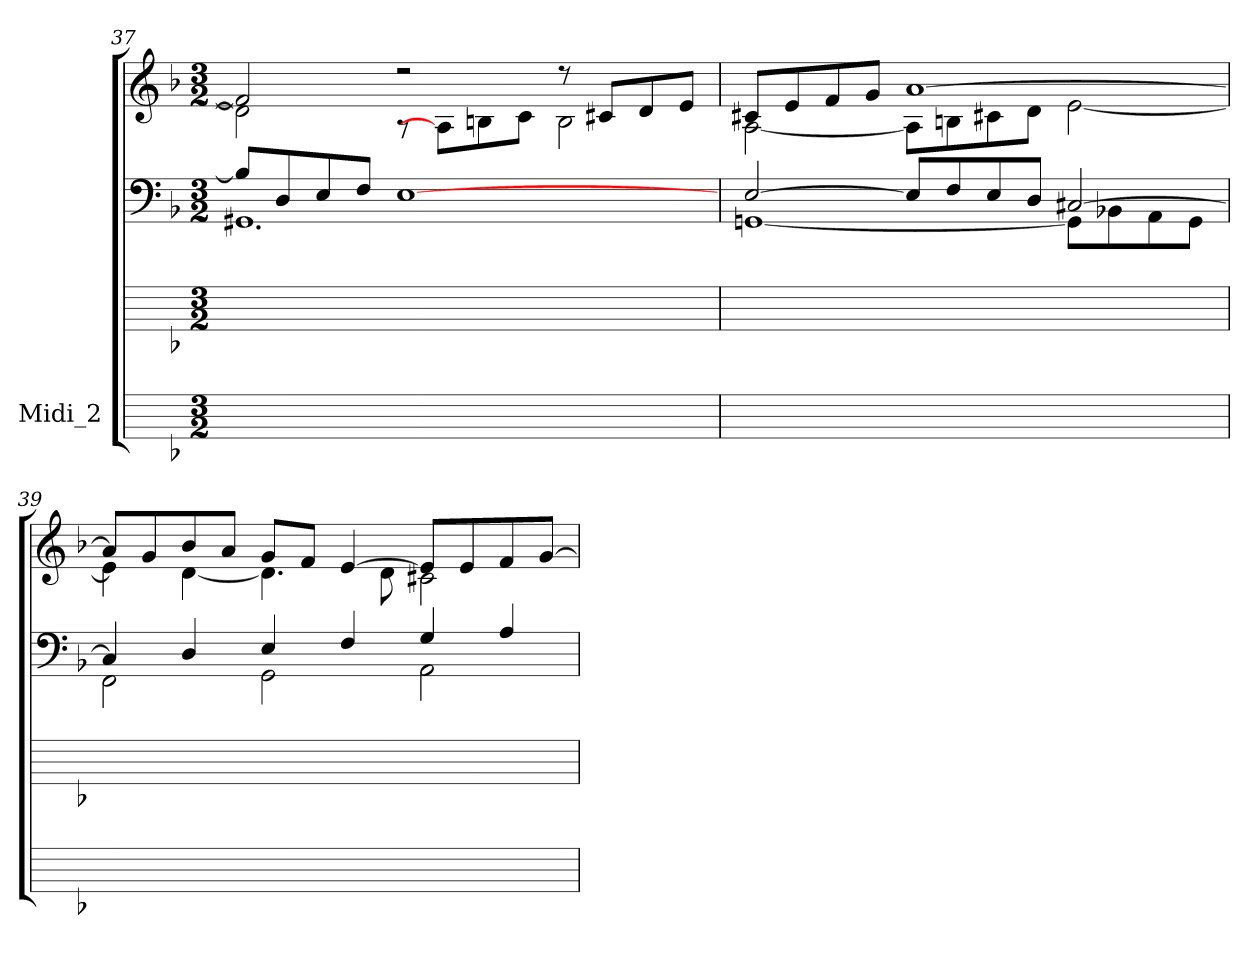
**kern	**kern	**kern	**kern
*part1	*part1	*part1	*part1
*staff4	*staff3	*staff2	*staff1
*I"Midi_2	*	*	*
!!LO:LB:g=z
*	*	*clefF4	*clefG2
*k[b-]	*k[b-]	*k[b-]	*k[b-]
*F:	*F:	*F:	*F:
*M3/2	*M3/2	*M3/2	*M3/2
=37	=37	=37	=37
*	*	*^	*^
1.ryy	1.ryy	8B/L]	1.GG#X\	2f/]	2d\]
.	.	8D/	.	.	.
.	.	8E/	.	.	.
.	.	8F/J	.	.	.
.	.	[1E/	.	2r	8r
.	.	.	.	.	8AL]
.	.	.	.	.	8Bn
.	.	.	.	.	8cJ
.	.	.	.	8r	2B\
.	.	.	.	8c#X/L	.
.	.	.	.	8d/	.
.	.	.	.	8e/J	.
=38	=38	=38	=38	=38	=38
1.ryy	1.ryy	[2E/	[1GGn\	8c#XL	[2A\
.	.	.	.	8e/	.
.	.	.	.	8f/	.
.	.	.	.	8g/J	.
.	.	8E/L]	.	[1a/	8A\L]
.	.	8F	.	.	8Bn\
.	.	8E	.	.	8c#X\
.	.	8D/J	.	.	8d\J
.	.	[2C#X/	8GG\L]	.	[2e\
.	.	.	8BB-X\	.	.
.	.	.	8AA\	.	.
.	.	.	8GG\J	.	.
=39	=39	=39	=39	=39	=39
1.ryy	1.ryy	4C#/]	2FF\	8a/L]	4e\]
.	.	.	.	8g/	.
.	.	4D/	.	8b-/	[4d\
.	.	.	.	8a/J	.
.	.	4E/	2GG\	8g/L	4.d\]
.	.	.	.	8f/J	.
.	.	4F/	.	[4e/	.
.	.	.	.	.	8d\
.	.	4G/	2AA\	8e/L]	2c#X\
.	.	.	.	8e/	.
.	.	4A/	.	8f/	.
.	.	.	.	[8g/J	.
*	*	*v	*v	*	*
*	*	*	*v	*v
=	=	=	=
*-	*-	*-	*-
